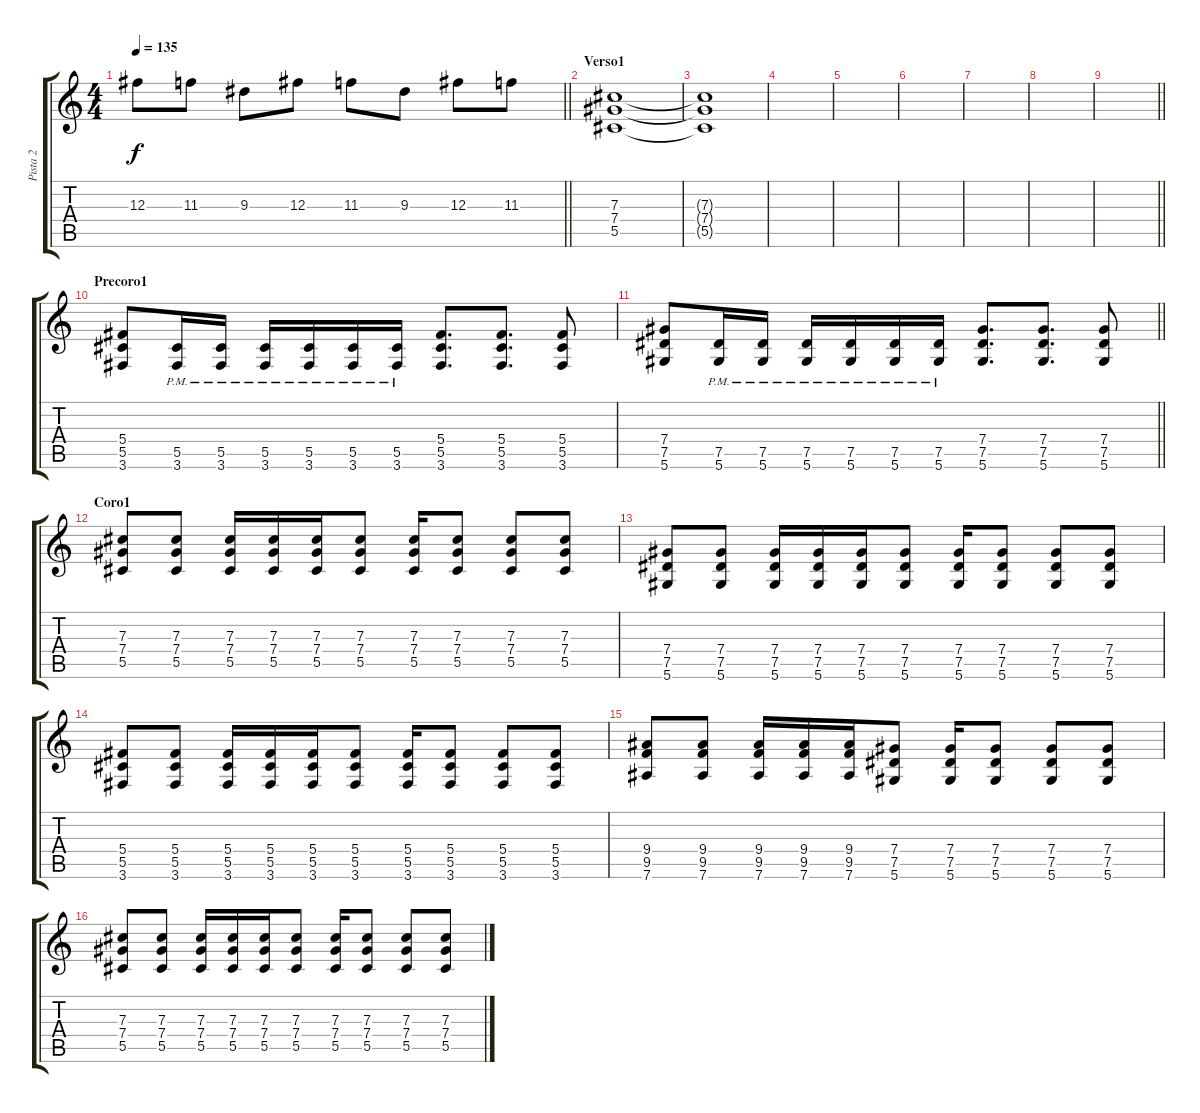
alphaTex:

\track ("Pista 2" "Pista 2") {instrument distortionguitar}
\staff {score tabs}
\tuning (Eb4 Bb3 Gb3 Db3 Ab2 Eb2) {hide}
\ts (4 4)
\tempo 135
\clef g2
\barLineRight lightlight
\ks c
12.3.8{dy f} 11.3.8 9.3.8 12.3.8 11.3.8 9.3.8 12.3.8 11.3.8 |
\section ("" "Verso1")
(7.3 7.4 5.5).1{volume 0} |
(7.3{t} 7.4{t} 5.5{t}).1 |
|
|
|
|
|
\barLineRight lightlight
|
\section ("" "Precoro1")
(5.4 5.5 3.6).8{volume 13} (5.5{pm} 3.6{pm}).16 (5.5{pm} 3.6{pm}).16 (5.5{pm} 3.6{pm}).16 (5.5{pm} 3.6{pm}).16 (5.5{pm} 3.6{pm}).16 (5.5{pm} 3.6{pm}).16 (5.4 5.5 3.6).8{d} (5.4 5.5 3.6).8{d} (5.4 5.5 3.6).8 |
\barLineRight lightlight
(7.4 7.5 5.6).8 (7.5{pm} 5.6{pm}).16 (7.5{pm} 5.6{pm}).16 (7.5{pm} 5.6{pm}).16 (7.5{pm} 5.6{pm}).16 (7.5{pm} 5.6{pm}).16 (7.5{pm} 5.6{pm}).16 (7.4 7.5 5.6).8{d} (7.4 7.5 5.6).8{d} (7.4 7.5 5.6).8 |
\section ("" "Coro1")
(7.3 7.4 5.5).8 (7.3 7.4 5.5).8 (7.3 7.4 5.5).16 (7.3 7.4 5.5).16 (7.3 7.4 5.5).16 (7.3 7.4 5.5).8 (7.3 7.4 5.5).16 (7.3 7.4 5.5).8 (7.3 7.4 5.5).8 (7.3 7.4 5.5).8 |
(7.4 7.5 5.6).8 (7.4 7.5 5.6).8 (7.4 7.5 5.6).16 (7.4 7.5 5.6).16 (7.4 7.5 5.6).16 (7.4 7.5 5.6).8 (7.4 7.5 5.6).16 (7.4 7.5 5.6).8 (7.4 7.5 5.6).8 (7.4 7.5 5.6).8 |
(5.4 5.5 3.6).8 (5.4 5.5 3.6).8 (5.4 5.5 3.6).16 (5.4 5.5 3.6).16 (5.4 5.5 3.6).16 (5.4 5.5 3.6).8 (5.4 5.5 3.6).16 (5.4 5.5 3.6).8 (5.4 5.5 3.6).8 (5.4 5.5 3.6).8 |
(9.4 9.5 7.6).8 (9.4 9.5 7.6).8 (9.4 9.5 7.6).16 (9.4 9.5 7.6).16 (9.4 9.5 7.6).16 (7.4 7.5 5.6).8 (7.4 7.5 5.6).16 (7.4 7.5 5.6).8 (7.4 7.5 5.6).8 (7.4 7.5 5.6).8 |
(7.3 7.4 5.5).8 (7.3 7.4 5.5).8 (7.3 7.4 5.5).16 (7.3 7.4 5.5).16 (7.3 7.4 5.5).16 (7.3 7.4 5.5).8 (7.3 7.4 5.5).16 (7.3 7.4 5.5).8 (7.3 7.4 5.5).8 (7.3 7.4 5.5).8
